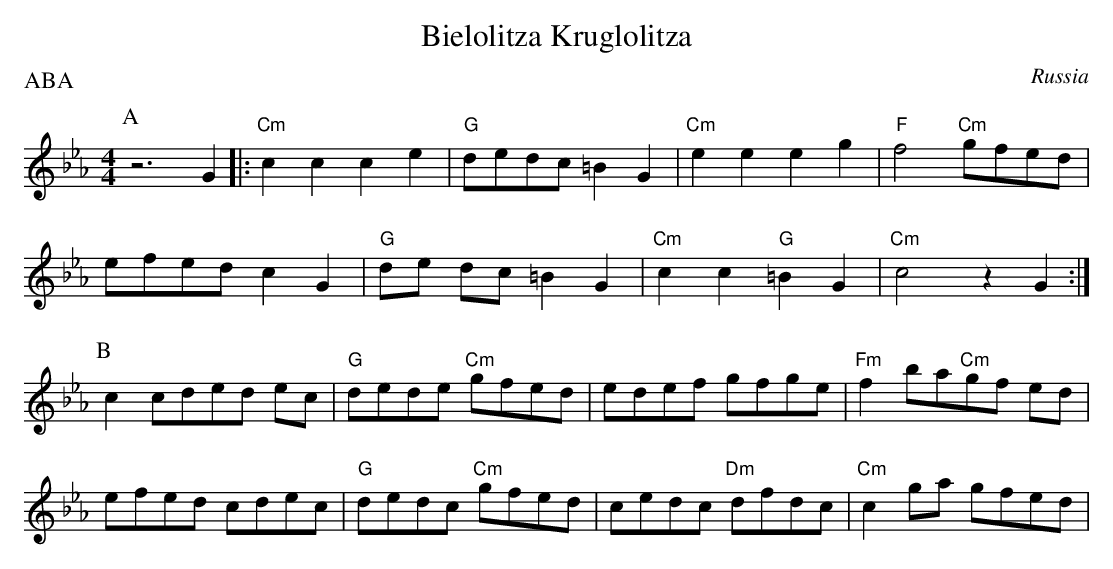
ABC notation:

X:1
T:Bielolitza Kruglolitza
O:Russia
P:ABA
L:1/8
M:4/4
K:Cm
P:A
z6 G2 |: "Cm"c2 c2 c2 e2 | "G"dedc =B2 G2 | "Cm"e2 e2 e2 g2 | "F"f4 "Cm"gfed |
 efed c2 G2 | "G"de dc =B2 G2 | "Cm"c2 c2 "G"=B2 G2 | "Cm"c4 z2 G2 :|
P:B
c2 cded ec | "G"dede "Cm"gfed | edef gfge | "Fm"f2 ba"Cm"gf ed |
efed cdec | "G"dedc "Cm"gfed | cedc "Dm"dfdc | "Cm"c2 ga gfed |
